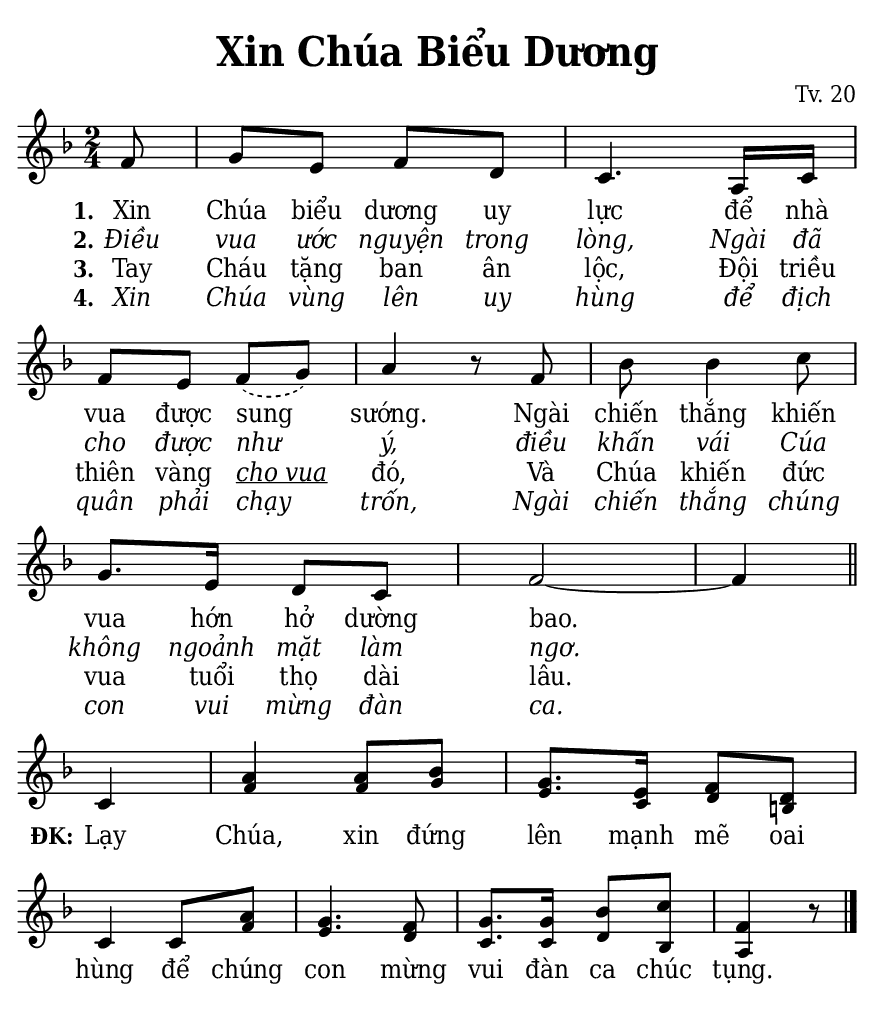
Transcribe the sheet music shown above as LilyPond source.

% Cài đặt chung\
\version "2.22.1"
\include "english.ly"

\header {
  title = \markup { \fontsize #1 "Xin Chúa Biểu Dương" }
  composer = "Tv. 20"
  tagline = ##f
}

% Nhạc phiên khúc
nhacPhienKhucSop = \relative c' {
  \partial 8 f8 |
  g e f d |
  c4. a16 c |
  f8 e \slurDashed f (g) |
  a4 r8 f |
  bf bf4 c8 |
  g8. e16 d8 c |
  f2 ~ |
  f4 \bar "||" \break
  
  c4 |
  a'4 a8 bf |
  g8. e16 f8 d |
  c4 c8 a' |
  g4. f8 |
  g8. g16 bf8 c |
  f,4 r8 \bar "|."
}

nhacPhienKhucAlto = \relative c' {
  r8 |
  R2*7
  r4
  c |
  f f8 g |
  e8. c16 d8 b! |
  c4 c8 f |
  e4. d8 |
  c8. c16 d8 bf |
  a4 r8
}

% Lời phiên khúc
loiPhienKhucSop = \lyrics {
  <<
    {
      \set stanza = "1."
      Xin Chúa biểu dương uy lực
      để nhà vua được sung sướng.
      Ngài chiến thắng khiến vua hớn hở dường bao.
    }
    \new Lyrics {
	    \set associatedVoice = "beSop"
	    \set stanza = "2."
      \override Lyrics.LyricText.font-shape = #'italic
	    Điều vua ước nguyện trong lòng,
	    Ngài đã cho được như ý,
	    điều khấn vái Cúa không ngoảnh mặt làm ngơ.
    }
    \new Lyrics {
	    \set associatedVoice = "beSop"
	    \set stanza = "3."
	    Tay Cháu tặng ban ân lộc,
	    Đội triều thiên vàng
	    \markup { \italic \underline "cho vua" }
	    đó,
	    Và Chúa khiến đức vua tuổi thọ dài lâu.
    }
    \new Lyrics {
	    \set associatedVoice = "beSop"
	    \set stanza = "4."
      \override Lyrics.LyricText.font-shape = #'italic
	    Xin Chúa vùng lên uy hùng
	    để địch quân phải chạy trốn,
	    Ngài chiến thắng chúng con vui mừng đàn ca.
    }
  >>
  \set stanza = "ĐK:"
  Lạy Chúa, xin đứng lên mạnh mẽ oai hùng
  để chúng con mừng vui đàn ca chúc tụng.
}

% Dàn trang
\paper {
  #(set-paper-size "a5")
  top-margin = 3\mm
  bottom-margin = 3\mm
  left-margin = 3\mm
  right-margin = 3\mm
  indent = #0
  #(define fonts
	 (make-pango-font-tree "Deja Vu Serif Condensed"
	 		       "Deja Vu Serif Condensed"
			       "Deja Vu Serif Condensed"
			       (/ 20 20)))
  print-page-number = ##f
  system-system-spacing = #'((basic-distance . 0.1) (padding . 2.5))
}

TongNhip = {
  \key f \major \time 2/4
  \set Timing.beamExceptions = #'()
  \set Timing.baseMoment = #(ly:make-moment 1/4)
}

% Đổi kích thước nốt cho bè phụ
notBePhu =
#(define-music-function (font-size music) (number? ly:music?)
   (for-some-music
     (lambda (m)
       (if (music-is-of-type? m 'rhythmic-event)
           (begin
             (set! (ly:music-property m 'tweaks)
                   (cons `(font-size . ,font-size)
                         (ly:music-property m 'tweaks)))
             #t)
           #f))
     music)
   music)

\score {
  \new ChoirStaff <<
    \new Staff \with {
        \consists "Merge_rests_engraver"
        printPartCombineTexts = ##f
      }
      <<
      \new Voice \TongNhip \partCombine 
        \nhacPhienKhucSop
        \notBePhu -1 { \nhacPhienKhucAlto }
      \new NullVoice = beSop \nhacPhienKhucSop
      \new Lyrics \lyricsto beSop \loiPhienKhucSop
      >>
  >>
  \layout {
    \override Lyrics.LyricSpace.minimum-distance = #2
    \override Score.BarNumber.break-visibility = ##(#f #f #f)
    \override Score.SpacingSpanner.uniform-stretching = ##t
  } 
}
